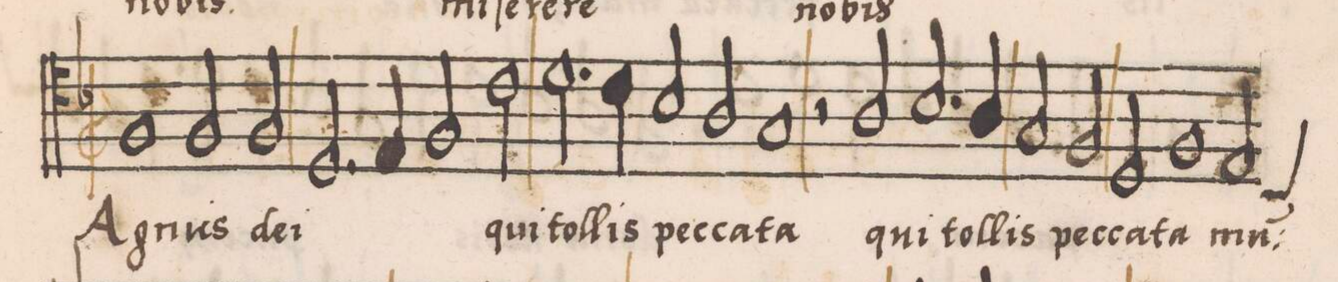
**kern	**text
*I"TENOR	*
*clefC4	*
*k[b-]	*
*met(C|)	*
*M2/1	*
*M2/1	*
*met(C|)	*
1F	A-
2F/	-gnus
2F/	de-
=19	=19
2.D/	-i
4E/	.
2F/	.
2c\	qui
=20	=20
2.d\	tol-
4c\	-lis
2B-/	pec-
2A/	-ca-
=21-	=21-
1G	-ta
2r	.
2A/	qui
=22-	=22-
2.B-/	tol-
4A/	.
2G/	-lis
2F/	pec-
=23-	=23-
2D/	-ca-
1F	-ta
2E/	mu(n)-
*custos:C	*
=24-	=24-
*-	*-
